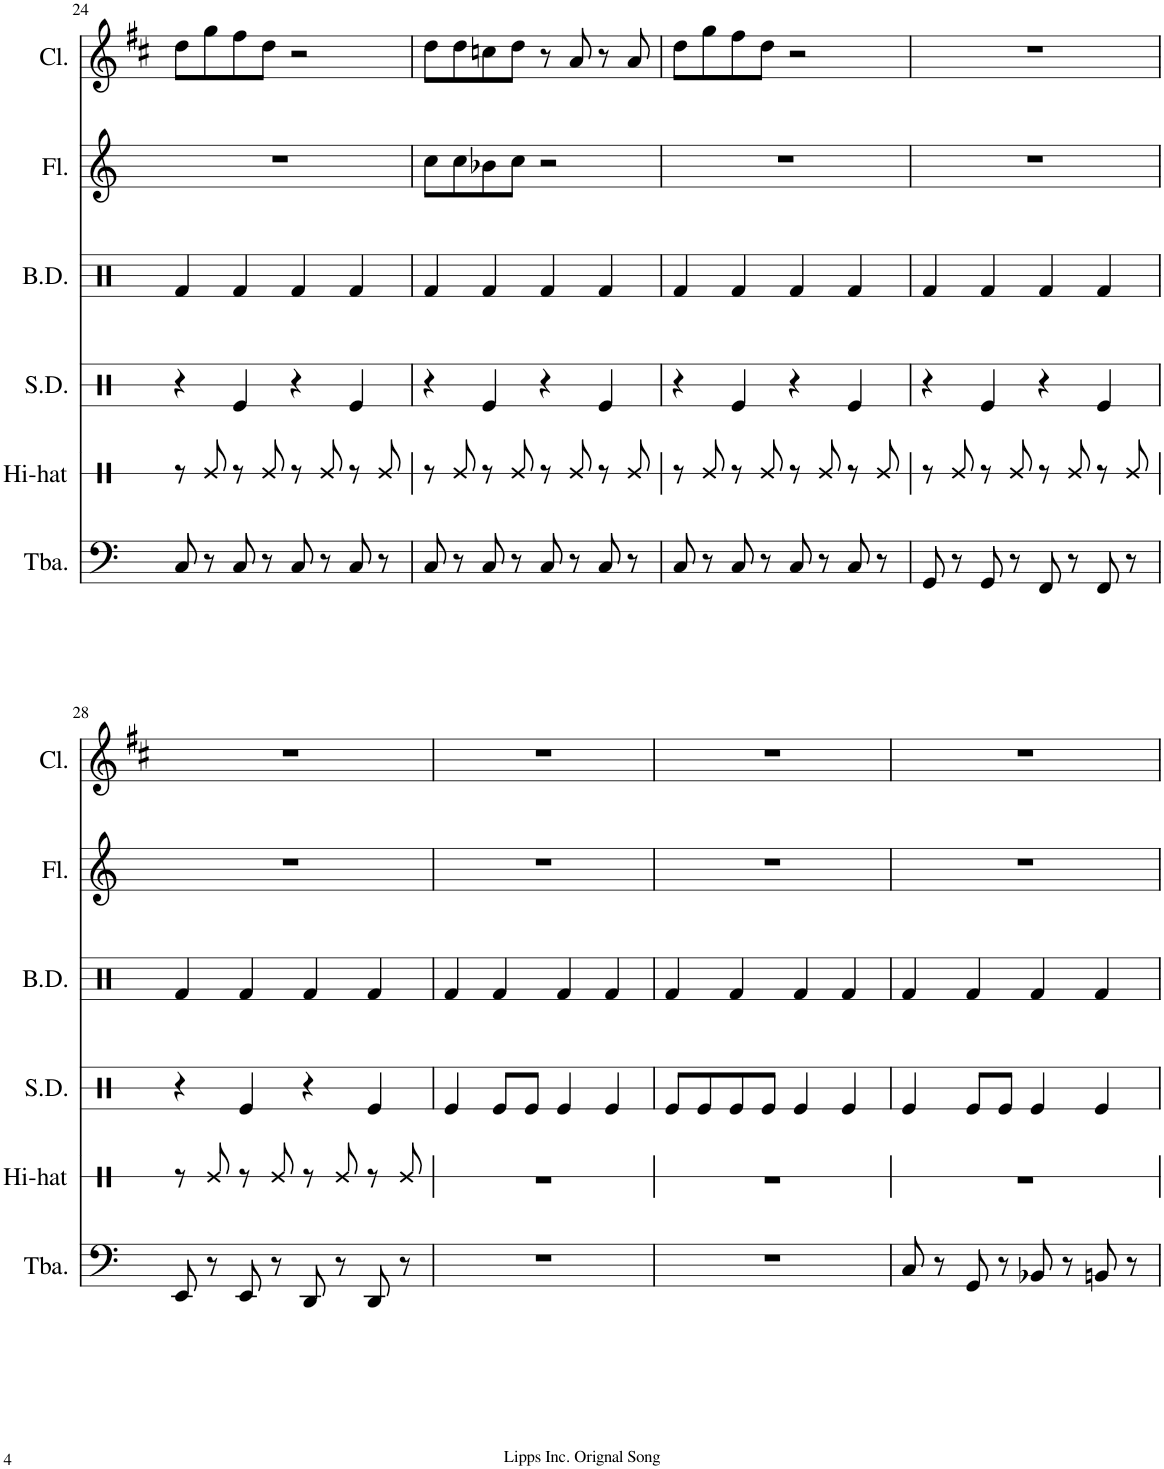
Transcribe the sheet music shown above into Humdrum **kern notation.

**kern	**kern	**kern	**kern	**kern	**kern
*part6	*part5	*part4	*part3	*part2	*part1
*staff6	*staff5	*staff4	*staff3	*staff2	*staff1
*I"Tuba	*I"Hi-hat	*I"Snare Drum	*I"Bass Drums	*I"Flute	*I"Clarinet
*I'Tba.	*I'Hi-hat	*I'S.D.	*I'B.D.	*I'Fl.	*I'Cl.
!!LO:PB:g=z
*clefF4	*clefX	*clefX	*clefX	*clefG2	*clefG2
*	*	*	*	*	*Trd1c2
*k[]	*k[]	*k[]	*k[]	*k[]	*k[f#c#]
*M4/4	*M4/4	*M4/4	*M4/4	*M4/4	*M4/4
=24	=24	=24	=24	=24	=24
8C/	8r	4r	4Rf/	1r	8dd\L
8r	8Re/	.	.	.	8gg\
8C/	8r	4Rg/	4Rf/	.	8ff#\
8r	8Re/	.	.	.	8dd\J
8C/	8r	4r	4Rf/	.	2r
8r	8Re/	.	.	.	.
8C/	8r	4Rg/	4Rf/	.	.
8r	8Re/	.	.	.	.
=25	=25	=25	=25	=25	=25
8C/	8r	4r	4Rf/	8cc\L	8dd\L
8r	8Re/	.	.	8cc\	8dd\
8C/	8r	4Rg/	4Rf/	8b-X\	8ccn\
8r	8Re/	.	.	8cc\J	8dd\J
8C/	8r	4r	4Rf/	2r	8r
8r	8Re/	.	.	.	8a/
8C/	8r	4Rg/	4Rf/	.	8r
8r	8Re/	.	.	.	8a/
=26	=26	=26	=26	=26	=26
8C/	8r	4r	4Rf/	1r	8dd\L
8r	8Re/	.	.	.	8gg\
8C/	8r	4Rg/	4Rf/	.	8ff#\
8r	8Re/	.	.	.	8dd\J
8C/	8r	4r	4Rf/	.	2r
8r	8Re/	.	.	.	.
8C/	8r	4Rg/	4Rf/	.	.
8r	8Re/	.	.	.	.
=27	=27	=27	=27	=27	=27
8GG/	8r	4r	4Rf/	1r	1r
8r	8Re/	.	.	.	.
8GG/	8r	4Rg/	4Rf/	.	.
8r	8Re/	.	.	.	.
8FF/	8r	4r	4Rf/	.	.
8r	8Re/	.	.	.	.
8FF/	8r	4Rg/	4Rf/	.	.
8r	8Re/	.	.	.	.
!!LO:LB:g=z
=28	=28	=28	=28	=28	=28
8EE/	8r	4r	4Rf/	1r	1r
8r	8Re/	.	.	.	.
8EE/	8r	4Rg/	4Rf/	.	.
8r	8Re/	.	.	.	.
8DD/	8r	4r	4Rf/	.	.
8r	8Re/	.	.	.	.
8DD/	8r	4Rg/	4Rf/	.	.
8r	8Re/	.	.	.	.
=29	=29	=29	=29	=29	=29
1r	1r	4Rg/	4Rf/	1r	1r
.	.	8Rg/L	4Rf/	.	.
.	.	8Rg/J	.	.	.
.	.	4Rg/	4Rf/	.	.
.	.	4Rg/	4Rf/	.	.
=30	=30	=30	=30	=30	=30
1r	1r	8Rg/L	4Rf/	1r	1r
.	.	8Rg/	.	.	.
.	.	8Rg/	4Rf/	.	.
.	.	8Rg/J	.	.	.
.	.	4Rg/	4Rf/	.	.
.	.	4Rg/	4Rf/	.	.
=31	=31	=31	=31	=31	=31
8C/	1r	4Rg/	4Rf/	1r	1r
8r	.	.	.	.	.
8GG/	.	8Rg/L	4Rf/	.	.
8r	.	8Rg/J	.	.	.
8BB-X/	.	4Rg/	4Rf/	.	.
8r	.	.	.	.	.
8BBn/	.	4Rg/	4Rf/	.	.
8r	.	.	.	.	.
=	=	=	=	=	=
*-	*-	*-	*-	*-	*-
